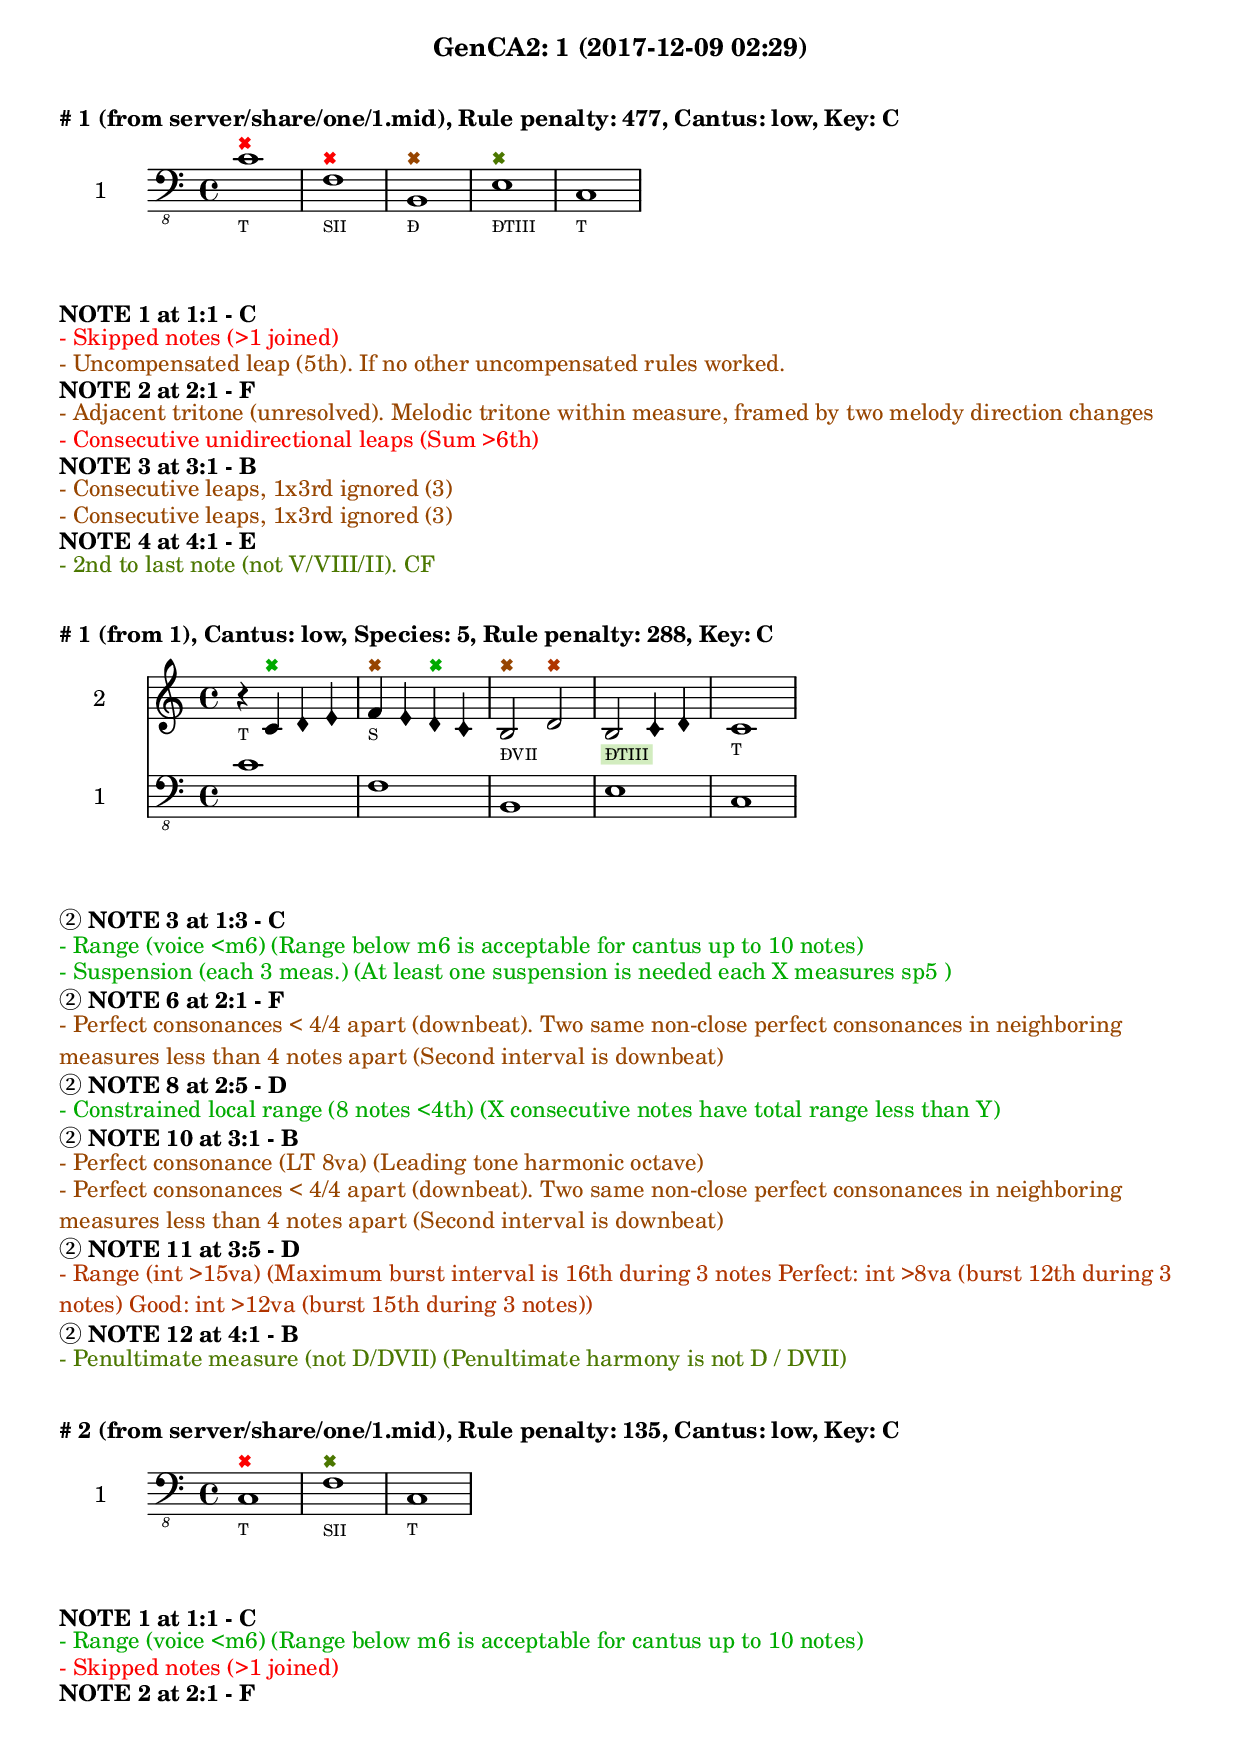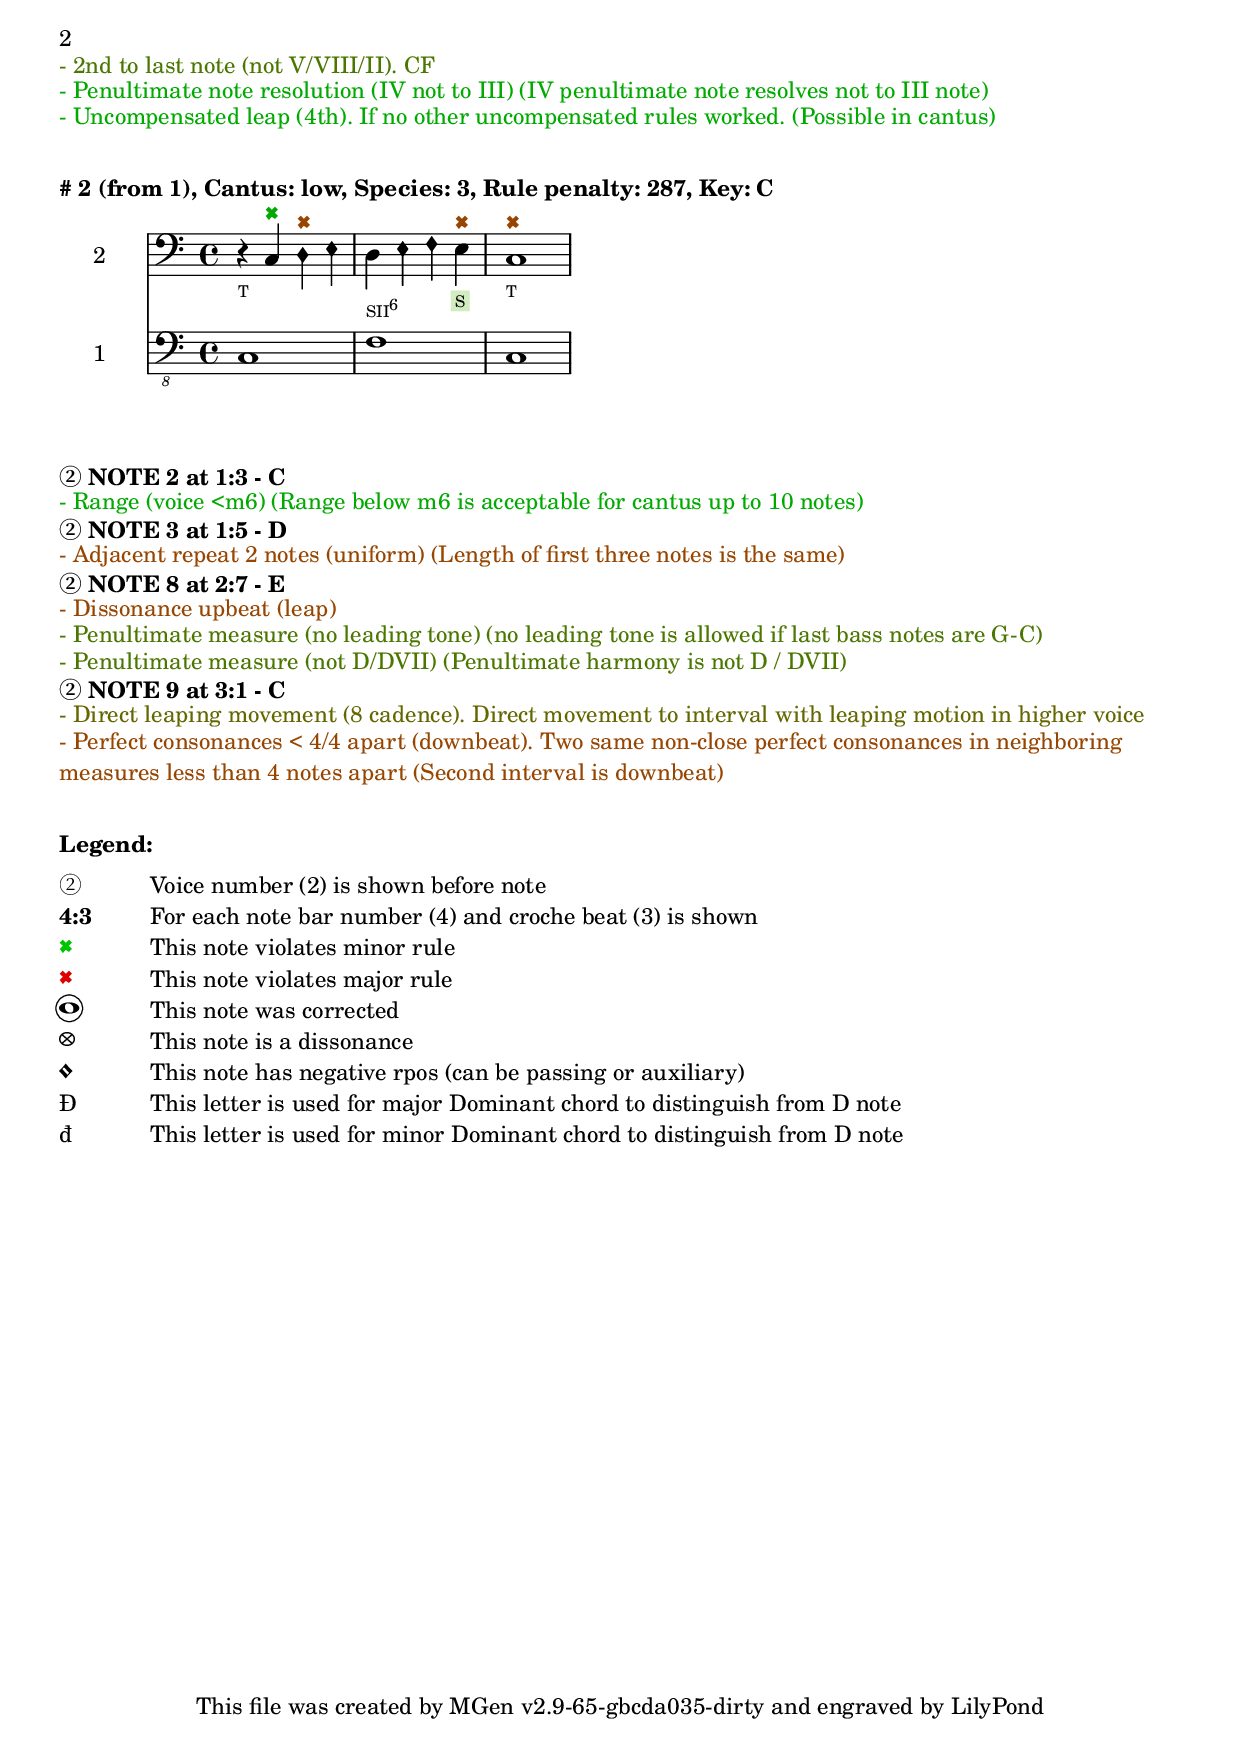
\version "2.18.2"
\language "english"
\paper { #(include-special-characters) }
circle =
\once \override NoteHead.stencil = #(lambda (grob)
    (let* ((note (ly:note-head::print grob))
           (combo-stencil (ly:stencil-add
               note
               (circle-stencil note 0.1 0.4))))
          (ly:make-stencil (ly:stencil-expr combo-stencil)
            (ly:stencil-extent note X)
            (ly:stencil-extent note Y))))
speakOn = {
  \override Stem.stencil =
    #(lambda (grob)
       (let* ((x-parent (ly:grob-parent grob X))
              (is-rest? (ly:grob? (ly:grob-object x-parent 'rest))))
         (if is-rest?
             empty-stencil
             (ly:stencil-combine-at-edge
              (ly:stem::print grob)
              Y
              (- (ly:grob-property grob 'direction))
              (grob-interpret-markup grob
                                     (markup #:center-align #:fontsize -4
                                             #:musicglyph "noteheads.s2cross"))
              -2.3))))
}

speakOff = {
  \revert Stem.stencil
  \revert Flag.stencil
}

#(define-markup-command (on-color layout props color arg) (color? markup?)
   (let* ((stencil (interpret-markup layout props arg))
          (X-ext (ly:stencil-extent stencil X))
          (Y-ext (ly:stencil-extent stencil Y)))
     (ly:stencil-add (ly:make-stencil
                      (list 'color color
                        (ly:stencil-expr (ly:round-filled-box X-ext Y-ext 0))
                        X-ext Y-ext)) stencil)))

\header {
  subtitle = "GenCA2: 1 (2017-12-09 02:29)"
}

\markup \wordwrap \bold {
      \vspace #2
"#"1 (from server/share/one/1.mid), Rule penalty: 477, Cantus: low, Key: C
}
<<
\new Staff {
  \set Staff.instrumentName = #"1"
  \clef "bass_8" \key c \major  \accidentalStyle modern-cautionary
  \time 4/4
  % \set Score.barNumberVisibility = #(every-nth-bar-number-visible 4)
  % \override Score.BarNumber.break-visibility = ##(#f #t #t)
  \new Voice \with {
  	\remove "Note_heads_engraver"
  	\consists "Completion_heads_engraver"
  	\remove "Rest_engraver"
  	\consists "Completion_rest_engraver"
  }

  {  \speakOff \revert NoteHead.style c1
_\markup{ \teeny \on-color #(rgb-color 1 1 1) \pad-markup #0.4 \concat { T }  }
^\markup{ \tiny \with-color #(rgb-color 0.988 0.005 0.000) \char ##x2716  }
 \speakOff \revert NoteHead.style f,1
_\markup{ \teeny \on-color #(rgb-color 1 1 1) \pad-markup #0.4 \concat { SII }  }
^\markup{ \tiny \with-color #(rgb-color 0.988 0.005 0.000) \char ##x2716  }
 \speakOff \revert NoteHead.style b,,1
_\markup{ \teeny \on-color #(rgb-color 1 1 1) \pad-markup #0.4 \concat { \char ##x00D0  }  }
^\markup{ \tiny \with-color #(rgb-color 0.592 0.269 0.000) \char ##x2716  }
 \speakOff \revert NoteHead.style e,1
_\markup{ \teeny \on-color #(rgb-color 1 1 1) \pad-markup #0.4 \concat { \char ##x00D0 TIII }  }
^\markup{ \tiny \with-color #(rgb-color 0.294 0.468 0.000) \char ##x2716  }
 \speakOff \revert NoteHead.style c,1
_\markup{ \teeny \on-color #(rgb-color 1 1 1) \pad-markup #0.4 \concat { T }  }

  }
}
>>
\markup \wordwrap \bold {
  NOTE 1 at 1:1 - C

}
\markup \wordwrap \with-color #(rgb-color 0.988 0.005 0.000) {
  - Skipped notes (>1 joined)

}
\markup \wordwrap \with-color #(rgb-color 0.592 0.269 0.000) {
  - Uncompensated leap (5th). If no other uncompensated rules worked.

}
\markup \wordwrap \bold {
  NOTE 2 at 2:1 - F

}
\markup \wordwrap \with-color #(rgb-color 0.592 0.269 0.000) {
  - Adjacent tritone (unresolved). Melodic tritone within measure, framed by two melody direction changes

}
\markup \wordwrap \with-color #(rgb-color 0.988 0.005 0.000) {
  - Consecutive unidirectional leaps (Sum >6th)

}
\markup \wordwrap \bold {
  NOTE 3 at 3:1 - B

}
\markup \wordwrap \with-color #(rgb-color 0.592 0.269 0.000) {
  - Consecutive leaps, 1x3rd ignored (3)

}
\markup \wordwrap \with-color #(rgb-color 0.592 0.269 0.000) {
  - Consecutive leaps, 1x3rd ignored (3)

}
\markup \wordwrap \bold {
  NOTE 4 at 4:1 - E

}
\markup \wordwrap \with-color #(rgb-color 0.294 0.468 0.000) {
  - 2nd to last note (not V/VIII/II). CF

}
\markup \wordwrap \bold {
      \vspace #2
"#"1 (from 1), Cantus: low, Species: 5, Rule penalty: 288, Key: C
}
<<
\new Staff {
  \set Staff.instrumentName = #"2"
  \clef "treble" \key c \major  \accidentalStyle modern-cautionary
  \time 4/4
  % \set Score.barNumberVisibility = #(every-nth-bar-number-visible 4)
  % \override Score.BarNumber.break-visibility = ##(#f #t #t)
  \new Voice \with {
  	\remove "Note_heads_engraver"
  	\consists "Completion_heads_engraver"
  	\remove "Rest_engraver"
  	\consists "Completion_rest_engraver"
  }

  { r4
_\markup{ \teeny \on-color #(rgb-color 1 1 1) \pad-markup #0.4 \concat { T }  }
 \speakOff \revert NoteHead.style c'4
^\markup{ \tiny \with-color #(rgb-color 0.000 0.667 0.000) \char ##x2716  }
 \speakOff \override NoteHead.style = #'petrucci d'4
 \speakOff \override NoteHead.style = #'petrucci e'4
 \speakOff \revert NoteHead.style f'4
_\markup{ \teeny \on-color #(rgb-color 1 1 1) \pad-markup #0.4 \concat { S }  }
^\markup{ \tiny \with-color #(rgb-color 0.592 0.269 0.000) \char ##x2716  }
 \speakOff \override NoteHead.style = #'petrucci e'4
 \speakOff \override NoteHead.style = #'petrucci d'4
^\markup{ \tiny \with-color #(rgb-color 0.000 0.667 0.000) \char ##x2716  }
 \speakOff \override NoteHead.style = #'petrucci c'4
 \speakOff \revert NoteHead.style b2
_\markup{ \teeny \on-color #(rgb-color 1 1 1) \pad-markup #0.4 \concat { \char ##x00D0 VII }  }
^\markup{ \tiny \with-color #(rgb-color 0.592 0.269 0.000) \char ##x2716  }
 \speakOff \revert NoteHead.style d'2
^\markup{ \tiny \with-color #(rgb-color 0.690 0.204 0.000) \char ##x2716  }
 \speakOff \revert NoteHead.style b2
_\markup{ \teeny \on-color #(rgb-color 0.824 0.925 0.750) \pad-markup #0.4 \concat { \char ##x00D0 TIII }  }
 \speakOff \override NoteHead.style = #'petrucci c'4
 \speakOff \override NoteHead.style = #'petrucci d'4
 \speakOff \revert NoteHead.style c'1
_\markup{ \teeny \on-color #(rgb-color 1 1 1) \pad-markup #0.4 \concat { T }  }

  }
}
\new Staff {
  \set Staff.instrumentName = #"1"
  \clef "bass_8" \key c \major  \accidentalStyle modern-cautionary
  \time 4/4
  % \set Score.barNumberVisibility = #(every-nth-bar-number-visible 4)
  % \override Score.BarNumber.break-visibility = ##(#f #t #t)
  \new Voice \with {
  	\remove "Note_heads_engraver"
  	\consists "Completion_heads_engraver"
  	\remove "Rest_engraver"
  	\consists "Completion_rest_engraver"
  }

  {  \speakOff \revert NoteHead.style c1
 \speakOff \revert NoteHead.style f,1
 \speakOff \revert NoteHead.style b,,1
 \speakOff \revert NoteHead.style e,1
 \speakOff \revert NoteHead.style c,1

  }
}
>>
\markup \wordwrap \bold {
  \char ##x2461 NOTE 3 at 1:3 - C

}
\markup \wordwrap \with-color #(rgb-color 0.000 0.667 0.000) {
  - Range (voice <m6) (Range below m6 is acceptable for cantus up to 10 notes)

}
\markup \wordwrap \with-color #(rgb-color 0.000 0.667 0.000) {
  - Suspension (each 3 meas.) (At least one suspension is needed each X measures {sp5})

}
\markup \wordwrap \bold {
  \char ##x2461 NOTE 6 at 2:1 - F

}
\markup \wordwrap \with-color #(rgb-color 0.592 0.269 0.000) {
  - Perfect consonances < 4/4 apart (downbeat). Two same non-close perfect consonances in neighboring measures less than 4 notes apart (Second interval is downbeat)

}
\markup \wordwrap \bold {
  \char ##x2461 NOTE 8 at 2:5 - D

}
\markup \wordwrap \with-color #(rgb-color 0.000 0.667 0.000) {
  - Constrained local range (8 notes <4th) (X consecutive notes have total range less than Y)

}
\markup \wordwrap \bold {
  \char ##x2461 NOTE 10 at 3:1 - B

}
\markup \wordwrap \with-color #(rgb-color 0.592 0.269 0.000) {
  - Perfect consonance (LT 8va) (Leading tone harmonic octave)

}
\markup \wordwrap \with-color #(rgb-color 0.592 0.269 0.000) {
  - Perfect consonances < 4/4 apart (downbeat). Two same non-close perfect consonances in neighboring measures less than 4 notes apart (Second interval is downbeat)

}
\markup \wordwrap \bold {
  \char ##x2461 NOTE 11 at 3:5 - D

}
\markup \wordwrap \with-color #(rgb-color 0.690 0.204 0.000) {
  - Range (int >15va) (Maximum burst interval is 16th during 3 notes  Perfect: int >8va (burst 12th during 3 notes) Good: int >12va (burst 15th during 3 notes))

}
\markup \wordwrap \bold {
  \char ##x2461 NOTE 12 at 4:1 - B

}
\markup \wordwrap \with-color #(rgb-color 0.294 0.468 0.000) {
  - Penultimate measure (not D/DVII) (Penultimate harmony is not D / DVII)

}
\markup \wordwrap \bold {
      \vspace #2
"#"2 (from server/share/one/1.mid), Rule penalty: 135, Cantus: low, Key: C
}
<<
\new Staff {
  \set Staff.instrumentName = #"1"
  \clef "bass_8" \key c \major  \accidentalStyle modern-cautionary
  \time 4/4
  % \set Score.barNumberVisibility = #(every-nth-bar-number-visible 4)
  % \override Score.BarNumber.break-visibility = ##(#f #t #t)
  \new Voice \with {
  	\remove "Note_heads_engraver"
  	\consists "Completion_heads_engraver"
  	\remove "Rest_engraver"
  	\consists "Completion_rest_engraver"
  }

  {  \speakOff \revert NoteHead.style c,1
_\markup{ \teeny \on-color #(rgb-color 1 1 1) \pad-markup #0.4 \concat { T }  }
^\markup{ \tiny \with-color #(rgb-color 0.988 0.005 0.000) \char ##x2716  }
 \speakOff \revert NoteHead.style f,1
_\markup{ \teeny \on-color #(rgb-color 1 1 1) \pad-markup #0.4 \concat { SII }  }
^\markup{ \tiny \with-color #(rgb-color 0.294 0.468 0.000) \char ##x2716  }
 \speakOff \revert NoteHead.style c,1
_\markup{ \teeny \on-color #(rgb-color 1 1 1) \pad-markup #0.4 \concat { T }  }

  }
}
>>
\markup \wordwrap \bold {
  NOTE 1 at 1:1 - C

}
\markup \wordwrap \with-color #(rgb-color 0.000 0.667 0.000) {
  - Range (voice <m6) (Range below m6 is acceptable for cantus up to 10 notes)

}
\markup \wordwrap \with-color #(rgb-color 0.988 0.005 0.000) {
  - Skipped notes (>1 joined)

}
\markup \wordwrap \bold {
  NOTE 2 at 2:1 - F

}
\markup \wordwrap \with-color #(rgb-color 0.294 0.468 0.000) {
  - 2nd to last note (not V/VIII/II). CF

}
\markup \wordwrap \with-color #(rgb-color 0.000 0.667 0.000) {
  - Penultimate note resolution (IV not to III) (IV penultimate note resolves not to III note)

}
\markup \wordwrap \with-color #(rgb-color 0.000 0.667 0.000) {
  - Uncompensated leap (4th). If no other uncompensated rules worked. (Possible in cantus)

}
\markup \wordwrap \bold {
      \vspace #2
"#"2 (from 1), Cantus: low, Species: 3, Rule penalty: 287, Key: C
}
<<
\new Staff {
  \set Staff.instrumentName = #"2"
  \clef "bass" \key c \major  \accidentalStyle modern-cautionary
  \time 4/4
  % \set Score.barNumberVisibility = #(every-nth-bar-number-visible 4)
  % \override Score.BarNumber.break-visibility = ##(#f #t #t)
  \new Voice \with {
  	\remove "Note_heads_engraver"
  	\consists "Completion_heads_engraver"
  	\remove "Rest_engraver"
  	\consists "Completion_rest_engraver"
  }

  { r4
_\markup{ \teeny \on-color #(rgb-color 1 1 1) \pad-markup #0.4 \concat { T }  }
 \speakOff \revert NoteHead.style c4
^\markup{ \tiny \with-color #(rgb-color 0.000 0.667 0.000) \char ##x2716  }
 \speakOff \override NoteHead.style = #'petrucci d4
^\markup{ \tiny \with-color #(rgb-color 0.592 0.269 0.000) \char ##x2716  }
 \speakOff \override NoteHead.style = #'petrucci e4
 \speakOff \revert NoteHead.style d4
_\markup{ \teeny \on-color #(rgb-color 1 1 1) \pad-markup #0.4 \concat { SII \raise #0.7 6 }  }
 \speakOff \override NoteHead.style = #'petrucci e4
 \speakOff \override NoteHead.style = #'petrucci f4
 \speakOff \revert NoteHead.style e4
_\markup{ \teeny \on-color #(rgb-color 0.824 0.925 0.750) \pad-markup #0.4 \concat { S }  }
^\markup{ \tiny \with-color #(rgb-color 0.592 0.269 0.000) \char ##x2716  }
 \speakOff \revert NoteHead.style c1
_\markup{ \teeny \on-color #(rgb-color 1 1 1) \pad-markup #0.4 \concat { T }  }
^\markup{ \tiny \with-color #(rgb-color 0.592 0.269 0.000) \char ##x2716  }

  }
}
\new Staff {
  \set Staff.instrumentName = #"1"
  \clef "bass_8" \key c \major  \accidentalStyle modern-cautionary
  \time 4/4
  % \set Score.barNumberVisibility = #(every-nth-bar-number-visible 4)
  % \override Score.BarNumber.break-visibility = ##(#f #t #t)
  \new Voice \with {
  	\remove "Note_heads_engraver"
  	\consists "Completion_heads_engraver"
  	\remove "Rest_engraver"
  	\consists "Completion_rest_engraver"
  }

  {  \speakOff \revert NoteHead.style c,1
 \speakOff \revert NoteHead.style f,1
 \speakOff \revert NoteHead.style c,1

  }
}
>>
\markup \wordwrap \bold {
  \char ##x2461 NOTE 2 at 1:3 - C

}
\markup \wordwrap \with-color #(rgb-color 0.000 0.667 0.000) {
  - Range (voice <m6) (Range below m6 is acceptable for cantus up to 10 notes)

}
\markup \wordwrap \bold {
  \char ##x2461 NOTE 3 at 1:5 - D

}
\markup \wordwrap \with-color #(rgb-color 0.592 0.269 0.000) {
  - Adjacent repeat 2 notes (uniform) (Length of first three notes is the same)

}
\markup \wordwrap \bold {
  \char ##x2461 NOTE 8 at 2:7 - E

}
\markup \wordwrap \with-color #(rgb-color 0.592 0.269 0.000) {
  - Dissonance upbeat (leap)

}
\markup \wordwrap \with-color #(rgb-color 0.294 0.468 0.000) {
  - Penultimate measure (no leading tone) (no leading tone is allowed if last bass notes are G-C)

}
\markup \wordwrap \with-color #(rgb-color 0.294 0.468 0.000) {
  - Penultimate measure (not D/DVII) (Penultimate harmony is not D / DVII)

}
\markup \wordwrap \bold {
  \char ##x2461 NOTE 9 at 3:1 - C

}
\markup \wordwrap \with-color #(rgb-color 0.392 0.403 0.000) {
  - Direct leaping movement (8 cadence). Direct movement to interval with leaping motion in higher voice

}
\markup \wordwrap \with-color #(rgb-color 0.592 0.269 0.000) {
  - Perfect consonances < 4/4 apart (downbeat). Two same non-close perfect consonances in neighboring measures less than 4 notes apart (Second interval is downbeat)

}
\header {tagline = "This file was created by MGen v2.9-65-gbcda035-dirty and engraved by LilyPond"}
\markup { 
  \vspace #2
  \bold Legend:
} 

\markup {
  \line {
  \vspace #1
    \column {
      \char ##x2461
      \bold 4:3
      \raise #0.3 \tiny \with-color #(rgb-color 0.000 0.767 0.000) \char ##x2716
      \raise #0.3 \tiny \with-color #(rgb-color 0.867 0.0 0.000) \char ##x2716
      \raise #0.9 \circle \note #"1" #1
      \raise #0.9 \musicglyph #"noteheads.s2xcircle"
      \raise #0.9 \musicglyph #"noteheads.s0harmonic"
      \char ##x00D0
      \char ##x0111
    }
    \hspace #5
    \column {
      "Voice number (2) is shown before note"
      "For each note bar number (4) and croche beat (3) is shown"
      "This note violates minor rule"
      "This note violates major rule"
      "This note was corrected"
      "This note is a dissonance"
      "This note has negative rpos (can be passing or auxiliary)"
      "This letter is used for major Dominant chord to distinguish from D note"
      "This letter is used for minor Dominant chord to distinguish from D note"
    }
  }
} 

